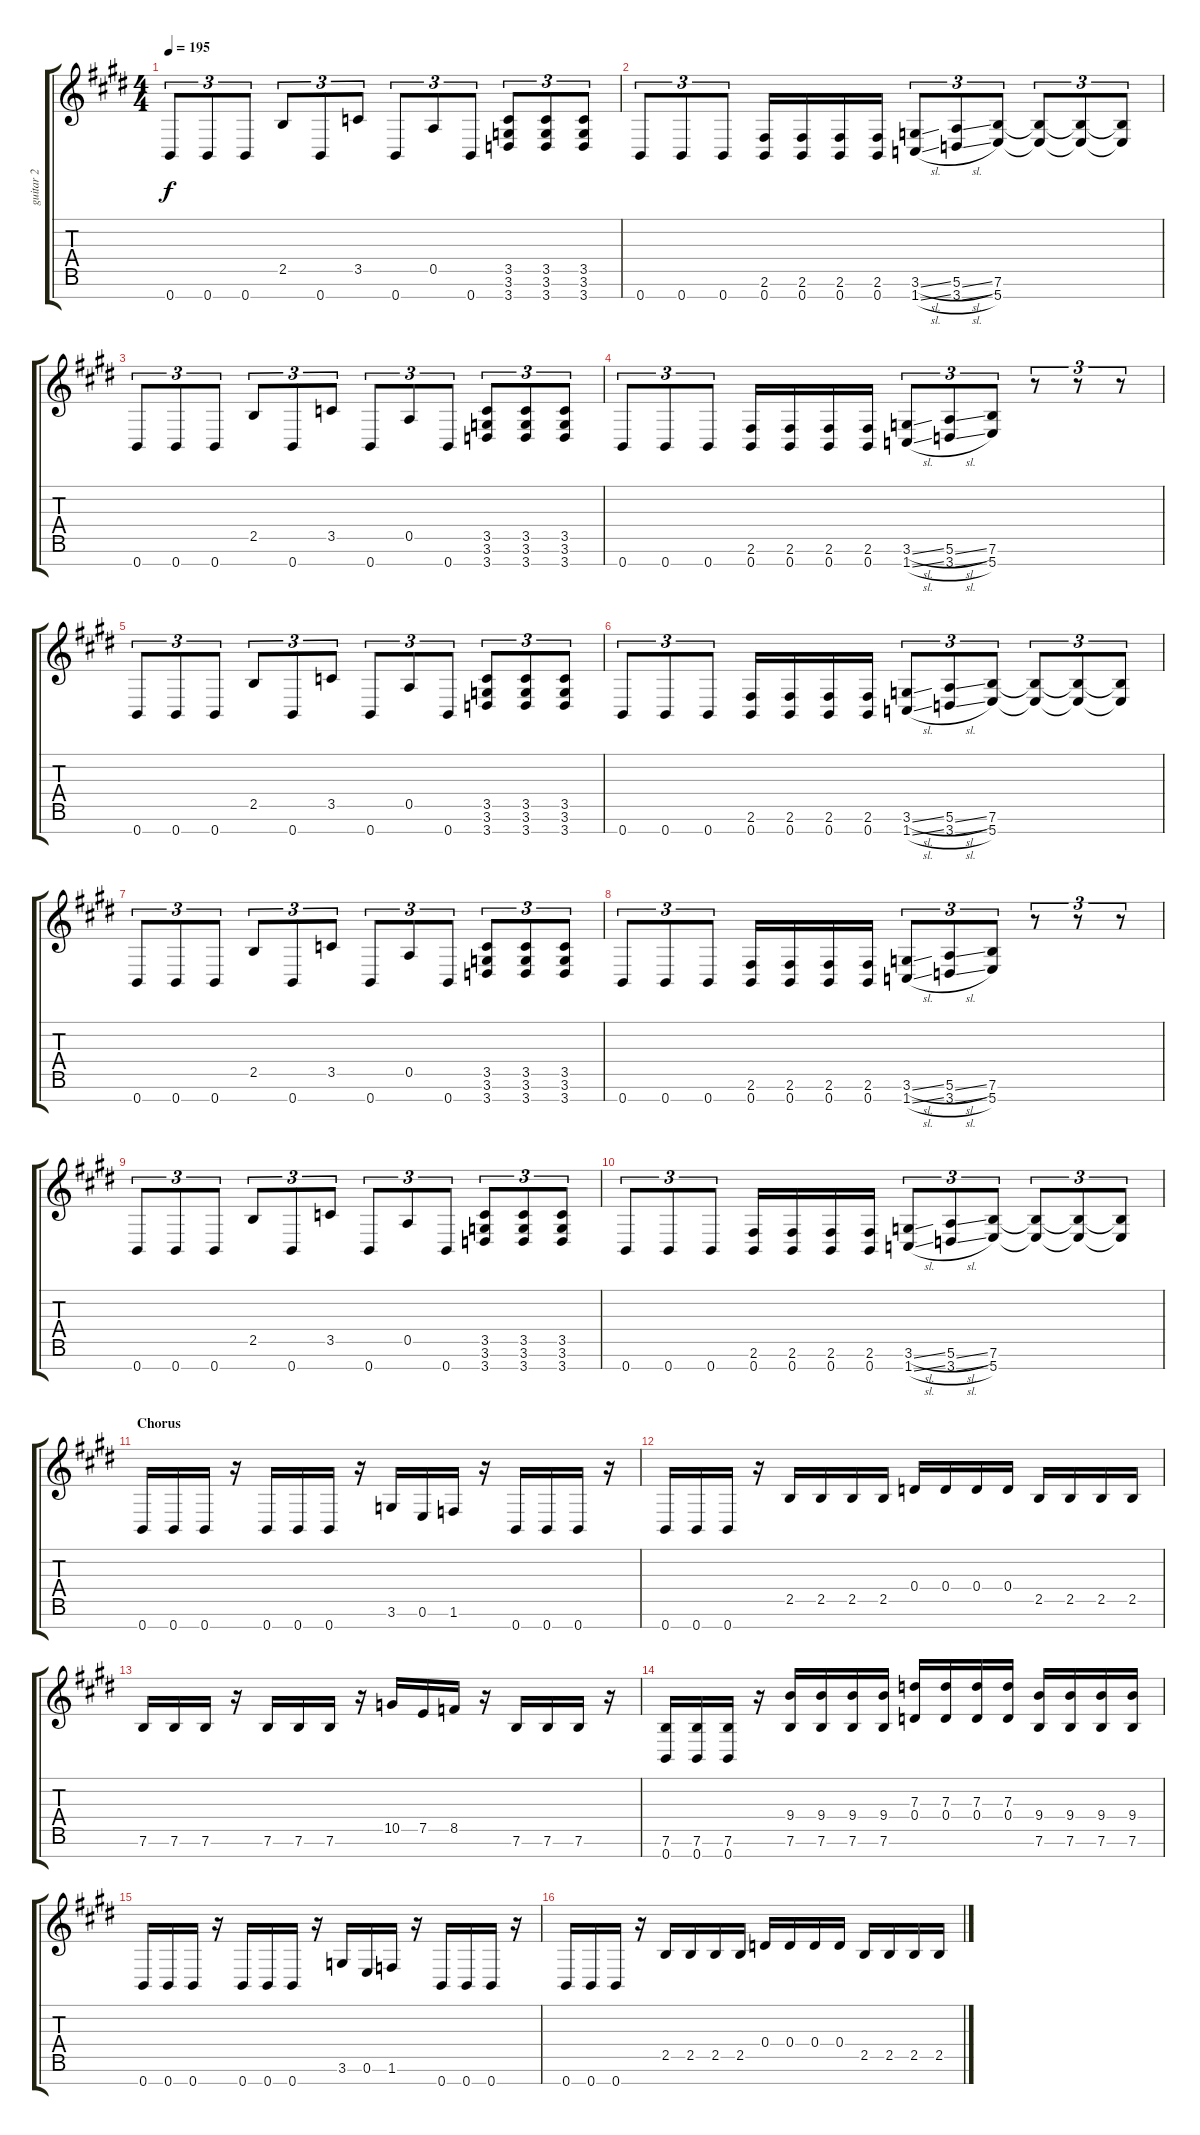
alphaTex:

\track ("guitar 2" "guitar 2") {instrument overdrivenguitar}
\staff {score tabs}
\tuning (E4 B3 G3 D3 A2 E2 B1) {hide}
\ts (4 4)
\tempo 195
\clef g2
\ks e
0.7.8{tu (3 2) dy f} 0.7.8{tu (3 2)} 0.7.8{tu (3 2)} 2.5.8{tu (3 2)} 0.7.8{tu (3 2)} 3.5.8{tu (3 2)} 0.7.8{tu (3 2)} 0.5.8{tu (3 2)} 0.7.8{tu (3 2)} (3.5 3.6 3.7).8{tu (3 2)} (3.5 3.6 3.7).8{tu (3 2)} (3.5 3.6 3.7).8{tu (3 2)} |
0.7.8{tu (3 2)} 0.7.8{tu (3 2)} 0.7.8{tu (3 2)} (2.6 0.7).16 (2.6 0.7).16 (2.6 0.7).16 (2.6 0.7).16 (3.6{sl} 1.7{sl}).8{tu (3 2)} (5.6{sl} 3.7{sl}).8{tu (3 2)} (7.6 5.7).8{tu (3 2)} (7.6{t} 5.7{t}).8{tu (3 2)} (7.6{t} 5.7{t}).8{tu (3 2)} (7.6{t} 5.7{t}).8{tu (3 2)} |
0.7.8{tu (3 2)} 0.7.8{tu (3 2)} 0.7.8{tu (3 2)} 2.5.8{tu (3 2)} 0.7.8{tu (3 2)} 3.5.8{tu (3 2)} 0.7.8{tu (3 2)} 0.5.8{tu (3 2)} 0.7.8{tu (3 2)} (3.5 3.6 3.7).8{tu (3 2)} (3.5 3.6 3.7).8{tu (3 2)} (3.5 3.6 3.7).8{tu (3 2)} |
0.7.8{tu (3 2)} 0.7.8{tu (3 2)} 0.7.8{tu (3 2)} (2.6 0.7).16 (2.6 0.7).16 (2.6 0.7).16 (2.6 0.7).16 (3.6{sl} 1.7{sl}).8{tu (3 2)} (5.6{sl} 3.7{sl}).8{tu (3 2)} (7.6 5.7).8{tu (3 2)} r.8{tu (3 2)} r.8{tu (3 2)} r.8{tu (3 2)} |
0.7.8{tu (3 2)} 0.7.8{tu (3 2)} 0.7.8{tu (3 2)} 2.5.8{tu (3 2)} 0.7.8{tu (3 2)} 3.5.8{tu (3 2)} 0.7.8{tu (3 2)} 0.5.8{tu (3 2)} 0.7.8{tu (3 2)} (3.5 3.6 3.7).8{tu (3 2)} (3.5 3.6 3.7).8{tu (3 2)} (3.5 3.6 3.7).8{tu (3 2)} |
0.7.8{tu (3 2)} 0.7.8{tu (3 2)} 0.7.8{tu (3 2)} (2.6 0.7).16 (2.6 0.7).16 (2.6 0.7).16 (2.6 0.7).16 (3.6{sl} 1.7{sl}).8{tu (3 2)} (5.6{sl} 3.7{sl}).8{tu (3 2)} (7.6 5.7).8{tu (3 2)} (7.6{t} 5.7{t}).8{tu (3 2)} (7.6{t} 5.7{t}).8{tu (3 2)} (7.6{t} 5.7{t}).8{tu (3 2)} |
0.7.8{tu (3 2)} 0.7.8{tu (3 2)} 0.7.8{tu (3 2)} 2.5.8{tu (3 2)} 0.7.8{tu (3 2)} 3.5.8{tu (3 2)} 0.7.8{tu (3 2)} 0.5.8{tu (3 2)} 0.7.8{tu (3 2)} (3.5 3.6 3.7).8{tu (3 2)} (3.5 3.6 3.7).8{tu (3 2)} (3.5 3.6 3.7).8{tu (3 2)} |
0.7.8{tu (3 2)} 0.7.8{tu (3 2)} 0.7.8{tu (3 2)} (2.6 0.7).16 (2.6 0.7).16 (2.6 0.7).16 (2.6 0.7).16 (3.6{sl} 1.7{sl}).8{tu (3 2)} (5.6{sl} 3.7{sl}).8{tu (3 2)} (7.6 5.7).8{tu (3 2)} r.8{tu (3 2)} r.8{tu (3 2)} r.8{tu (3 2)} |
0.7.8{tu (3 2)} 0.7.8{tu (3 2)} 0.7.8{tu (3 2)} 2.5.8{tu (3 2)} 0.7.8{tu (3 2)} 3.5.8{tu (3 2)} 0.7.8{tu (3 2)} 0.5.8{tu (3 2)} 0.7.8{tu (3 2)} (3.5 3.6 3.7).8{tu (3 2)} (3.5 3.6 3.7).8{tu (3 2)} (3.5 3.6 3.7).8{tu (3 2)} |
0.7.8{tu (3 2)} 0.7.8{tu (3 2)} 0.7.8{tu (3 2)} (2.6 0.7).16 (2.6 0.7).16 (2.6 0.7).16 (2.6 0.7).16 (3.6{sl} 1.7{sl}).8{tu (3 2)} (5.6{sl} 3.7{sl}).8{tu (3 2)} (7.6 5.7).8{tu (3 2)} (7.6{t} 5.7{t}).8{tu (3 2)} (7.6{t} 5.7{t}).8{tu (3 2)} (7.6{t} 5.7{t}).8{tu (3 2)} |
\section ("" "Chorus")
0.7.16 0.7.16 0.7.16 r.16 0.7.16 0.7.16 0.7.16 r.16 3.6.16 0.6.16 1.6.16 r.16 0.7.16 0.7.16 0.7.16 r.16 |
0.7.16 0.7.16 0.7.16 r.16 2.5.16 2.5.16 2.5.16 2.5.16 0.4.16 0.4.16 0.4.16 0.4.16 2.5.16 2.5.16 2.5.16 2.5.16 |
7.6.16 7.6.16 7.6.16 r.16 7.6.16 7.6.16 7.6.16 r.16 10.5.16 7.5.16 8.5.16 r.16 7.6.16 7.6.16 7.6.16 r.16 |
(7.6 0.7).16 (7.6 0.7).16 (7.6 0.7).16 r.16 (9.4 7.6).16 (9.4 7.6).16 (9.4 7.6).16 (9.4 7.6).16 (7.3 0.4).16 (7.3 0.4).16 (7.3 0.4).16 (7.3 0.4).16 (9.4 7.6).16 (9.4 7.6).16 (9.4 7.6).16 (9.4 7.6).16 |
0.7.16 0.7.16 0.7.16 r.16 0.7.16 0.7.16 0.7.16 r.16 3.6.16 0.6.16 1.6.16 r.16 0.7.16 0.7.16 0.7.16 r.16 |
0.7.16 0.7.16 0.7.16 r.16 2.5.16 2.5.16 2.5.16 2.5.16 0.4.16 0.4.16 0.4.16 0.4.16 2.5.16 2.5.16 2.5.16 2.5.16
